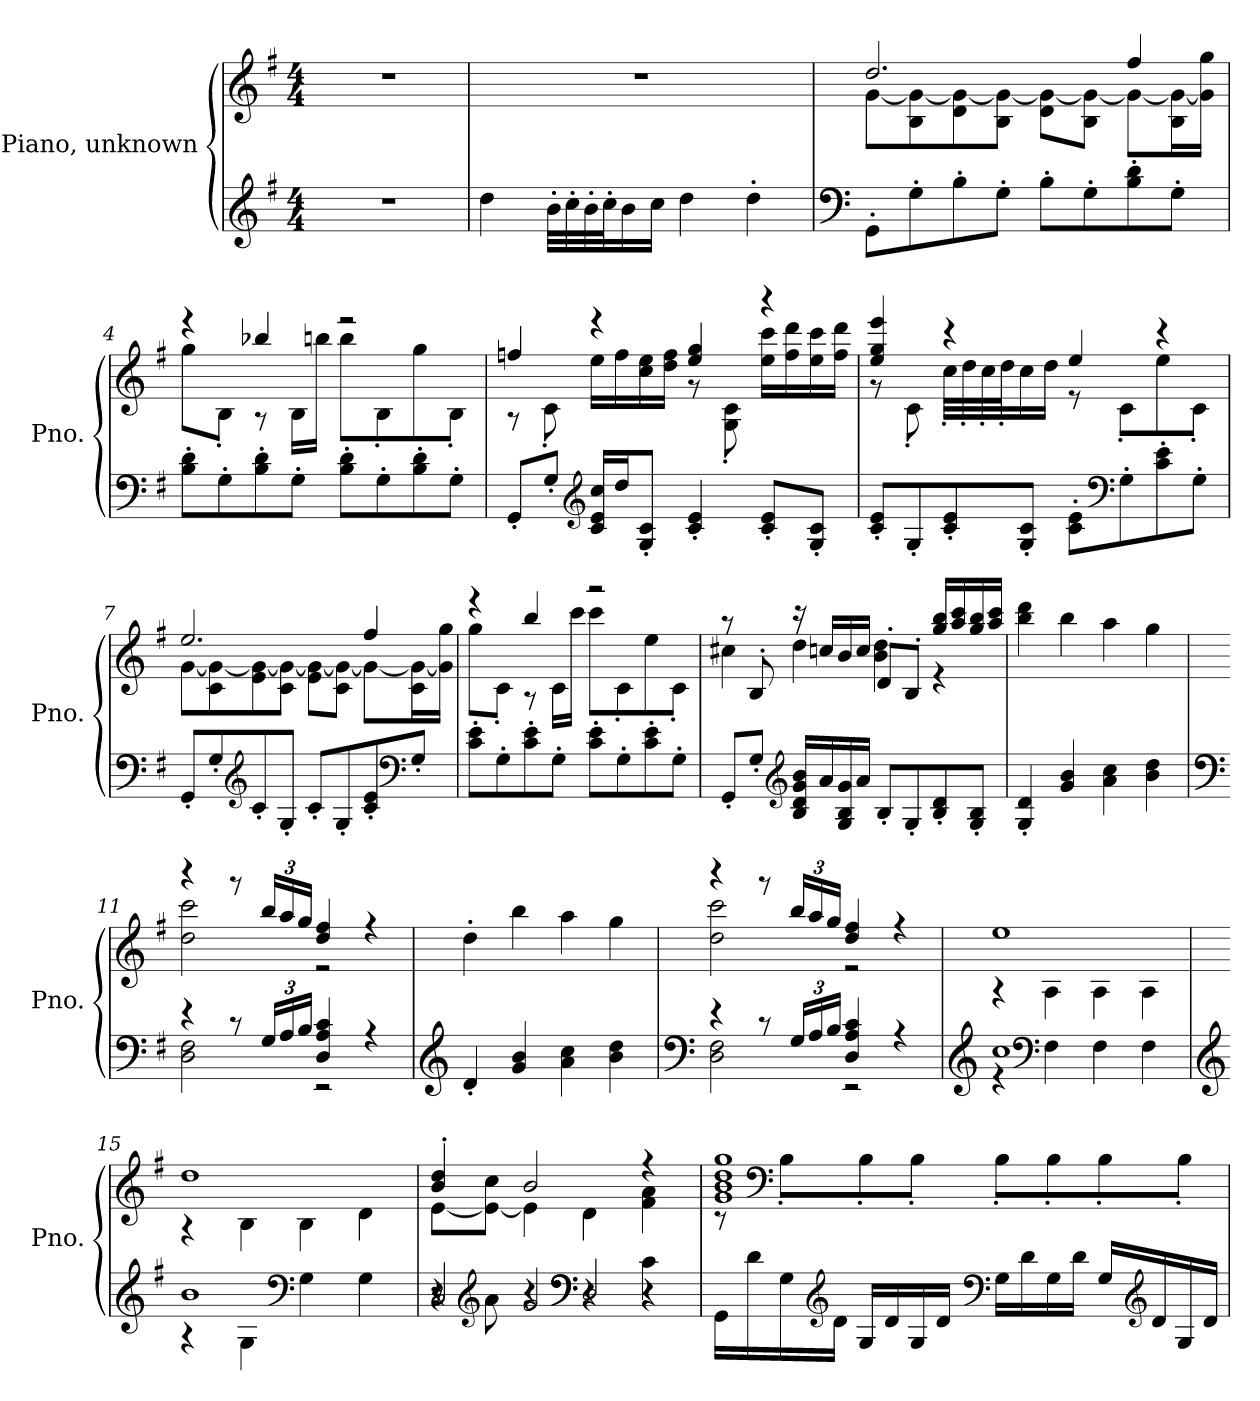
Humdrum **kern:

**kern	**kern
*part1	*part1
*staff2	*staff1
*I"Piano, unknown	*
*I'Pno.	*
*clefG2	*clefG2
*k[f#]	*k[f#]
*M4/4	*M4/4
*MM120	*MM120
=1	=1
1r	1r
=2	=2
4dd\	1r
32b'\LLL	.
32cc'\	.
32b'\	.
32cc'\J	.
16b\	.
16cc\JJ	.
4dd\	.
4dd'\	.
=3	=3
*clefF4	*
*	*^
8GG'\L	2.dd/	[8g\L
8G'\	.	8B\ 8g\_
8B'\	.	8d\ 8g\_
8G'\J	.	8B\ 8g\_J
8B'\L	.	8d\ 8g\_L
8G'\	.	8B\ 8g\_J
8B\' 8d\'	4ff#/	8g\L_
8G'\J	.	16B\ 16g\_L
.	.	16g\] 16gg\JJ
=4	=4	=4
8B\' 8d\'L	4r	8gg\L
8G'\	.	8B'\J
8B\' 8d\'	4bb-X/	8r
8G'\J	.	16B\LL
.	.	16bbn\JJ
8B\' 8d\'L	2r	8bb\L
8G'\	.	8B'\
8B\' 8d\'	.	8gg\
8G'\J	.	8B'\J
!!LO:LB:g=z	!!
=5	=5	=5
8GG'/L	4ffn/	8r
8G'/J	.	8c'\
*clefG2	*	*
16c/ 16e/ 16cc/LL	4r	16ee\LL
16dd/J	.	16ff\
8G/' 8c/'J	.	16cc\ 16ee\
.	.	16dd\ 16ff\JJ
4c/' 4e/'	4ee/ 4gg/	8r
.	.	8G\' 8c\'
8c/' 8e/'L	4r	16ee\ 16ccc\LL
.	.	16ff\ 16ddd\
8G/' 8c/'J	.	16ee\ 16ccc\
.	.	16ff\ 16ddd\JJ
=6	=6	=6
8c/' 8e/'L	4ee/ 4gg/ 4eee/	8r
8G'/	.	8c'\
8c/' 8e/'	4r	32cc'\LLL
.	.	32dd'\
.	.	32cc'\
.	.	32dd'\J
8G/' 8c/'J	.	16cc\
.	.	16dd\JJ
8c\' 8e\'L	4ee/	8r
*clefF4	*	*
8G'\	.	8c'\L
8c\' 8e\'	4r	8ee\
8G'\J	.	8c'\J
!!LO:LB:g=z	!!
=7	=7	=7
8GG'/L	2.ee/	[8g\L
8G'/	.	8c\ 8g\_
*clefG2	*	*
8c'/	.	8e\ 8g\_
8G'/J	.	8c\ 8g\_J
8c'/L	.	8e\ 8g\_L
8G'/	.	8c\ 8g\_J
8c/' 8e/'	4ff#/	8g\L_
*clefF4	*	*
8G'/J	.	16c\ 16g\_L
.	.	16g\] 16gg\JJ
=8	=8	=8
8c\' 8e\'L	4r	8gg\L
8G'\	.	8c'\J
8c\' 8e\'	4bb/	8r
8G'\J	.	16c\LL
.	.	16ccc\JJ
8c\' 8e\'L	2r	8ccc\L
8G'\	.	8c'\
8c\' 8e\'	.	8ee\
8G'\J	.	8c'\J
=9	=9	=9
8GG'/L	8r	4cc#X\
8G'/J	8B'/	.
*clefG2	*	*
16B/ 16d/ 16g/ 16b/LL	16r	4dd\
16a/	16ccn/LL	.
16G/ 16B/ 16g/	16b/	.
16a/JJ	16cc/JJ	.
8B'/L	8d'/L	4b\ 4dd\
8G'/	8B'/J	.
8B/' 8d/'	16gg/ 16bb/LL	4r
.	16aa/ 16ccc/	.
8G/' 8B/'J	16gg/ 16bb/	.
.	16aa/ 16ccc/JJ	.
*	*v	*v
!!LO:LB:g=z
=10	=10
4G/' 4d/'	4bb\ 4ddd\
4g/ 4b/	4bb\
4a\ 4cc\	4aa\
4b\ 4dd\	4gg\
=11	=11
*clefF4	*
*^	*^
4r	2D\ 2F#\	4r	2dd\ 2ccc\
8r	.	8r	.
*Xbrackettup	*	*Xbrackettup	*
24G/LL	.	24bb/LL	.
24A/	.	24aa/	.
24B/JJ	.	24gg/JJ	.
4D/ 4A/ 4c/	2r	4dd/ 4ff#/	2r
4r	.	4r	.
*v	*v	*	*
*	*v	*v
=12	=12
*clefG2	*
4d'/	4dd'\
4g/ 4b/	4bb\
4a\ 4cc\	4aa\
4b\ 4dd\	4gg\
=13	=13
*clefF4	*
*^	*^
4r	2D\ 2F#\	4r	2dd\ 2ccc\
8r	.	8r	.
24G/LL	.	24bb/LL	.
24A/	.	24aa/	.
24B/JJ	.	24gg/JJ	.
4D/ 4A/ 4c/	2r	4dd/ 4ff#/	2r
4r	.	4r	.
=14	=14	=14	=14
*clefG2	*	*	*
1cc	4r	1ee	4r
*clefF4	*	*	*
.	4F#\	.	4A\
.	4F#\	.	4A\
.	4F#\	.	4A\
!!LO:LB:g=z	!!
=15	=15	=15	=15
*clefG2	*	*	*
1b	4r	1dd	4r
.	4G\	.	4B\
*clefF4	*	*	*
.	4G\	.	4B\
.	4G\	.	4d\
=16	=16	=16	=16
*	*^	*	*
4r	8r	2C/	4b/' 4dd/'	[8e\L
*clefG2	*	*	*	*
.	8a\	.	.	8e\_ 8cc\J
2g/	4r	.	2b/	4e\]
*clefF4	*	*	*	*
.	4r	2D/	.	4d\
4r	4c\	.	4r	4f#\ 4a\
*v	*v	*v	*	*
=17	=17	=17
16GG\LL	1g 1b 1dd 1gg	8r
16d\	.	.
*	*clefF4	*
16G\	.	8B'\L
*clefG2	*	*
16d\JJ	.	.
16G/LL	.	8B'\
16d/	.	.
16G/	.	8B'\J
16d/JJ	.	.
*clefF4	*	*
16G\LL	.	8B'\L
16d\	.	.
16G\	.	8B'\
16d\JJ	.	.
16G/LL	.	8B'\
*clefG2	*	*
16d/	.	.
16G/	.	8B'\J
16d/JJ	.	.
*	*v	*v
=	=
*-	*-
